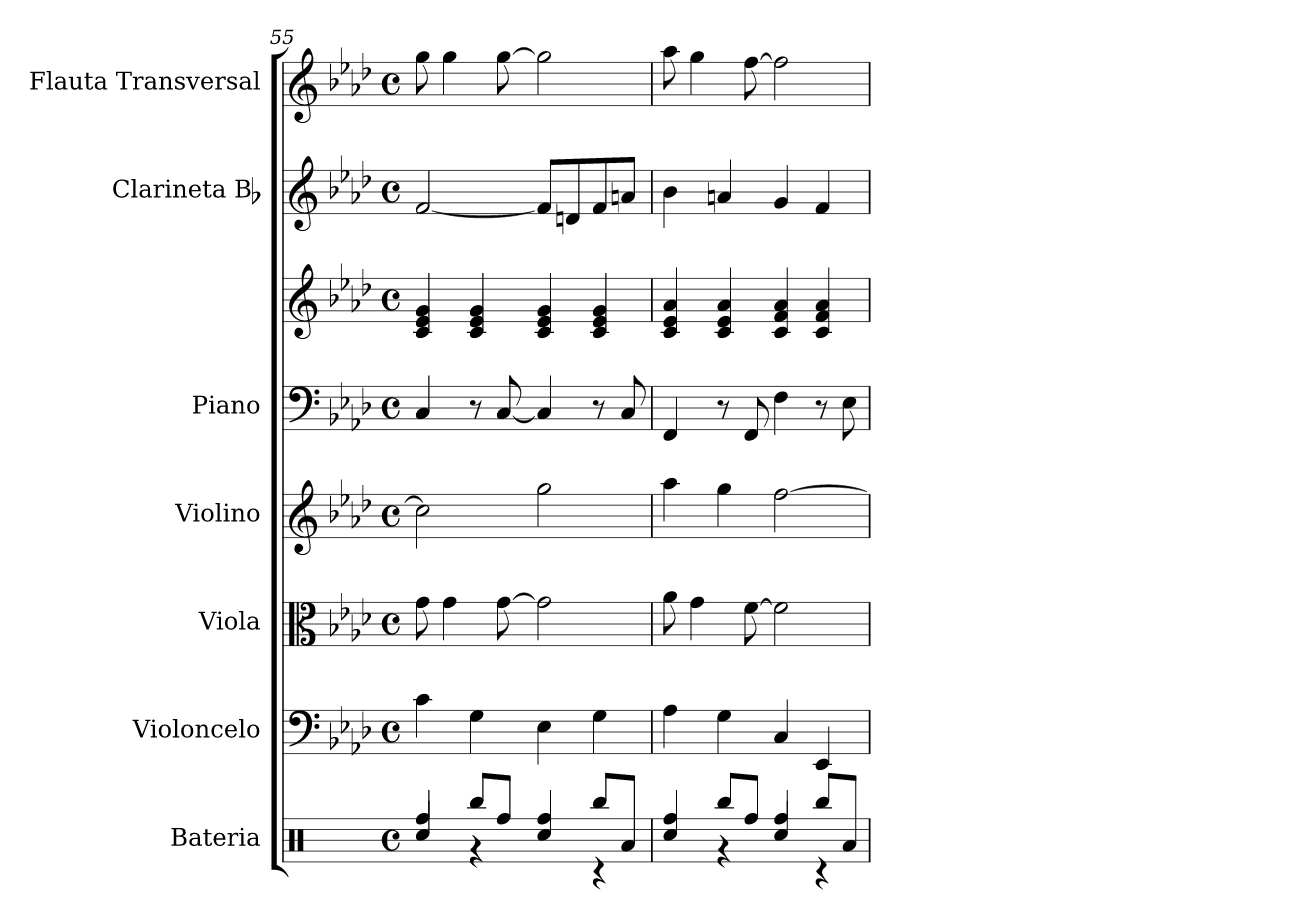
**kern	**kern	**kern	**kern	**kern	**kern	**kern	**kern
*part7	*part6	*part5	*part4	*part3	*part3	*part2	*part1
*staff8	*staff7	*staff6	*staff5	*staff4	*staff3	*staff2	*staff1
*I"Bateria	*I"Violoncelo	*I"Viola	*I"Violino	*I"Piano	*	*I"Clarineta Bb	*I"Flauta Transversal
*I'Bat.	*I'Vc.	*I'Vla	*I'Vln.	*I'Pno	*	*I'Cl. Bb	*I'Fl.
!!LO:PB:g=z
*clefX	*clefF4	*clefC3	*clefG2	*clefF4	*clefG2	*clefG2	*clefG2
*	*	*	*	*	*	*ITrd1c2	*
*k[]	*k[b-e-a-d-]	*k[b-e-a-d-]	*k[b-e-a-d-]	*k[b-e-a-d-]	*k[b-e-a-d-]	*k[b-e-a-d-g-c-]	*k[b-e-a-d-]
*M4/4	*M4/4	*M4/4	*M4/4	*M4/4	*M4/4	*M4/4	*M4/4
*met(c)	*met(c)	*met(c)	*met(c)	*met(c)	*met(c)	*met(c)	*met(c)
=55	=55	=55	=55	=55	=55	=55	=55
*^	*	*	*	*	*	*	*
4Rff/	4Rcc/	4c\	8g\	2cc\]	4C/	4c/ 4e-/ 4g/	[2e-/	8gg\
.	.	.	4g\	.	.	.	.	4gg\
8Rbb/L	4r	4G\	.	.	8r	4c/ 4e-/ 4g/	.	.
8Rff/J	.	.	[8g\	.	[8C/	.	.	[8gg\
4Rff/	4Rcc/	4E-\	2g\]	2gg\	4C/]	4c/ 4e-/ 4g/	8e-/L]	2gg\]
.	.	.	.	.	.	.	8cn/	.
8Rbb/L	4r	4G\	.	.	8r	4c/ 4e-/ 4g/	8e-/	.
8Ra/J	.	.	.	.	8C/	.	8gn/J	.
=56	=56	=56	=56	=56	=56	=56	=56	=56
4Rff/	4Rcc/	4A-\	8a-\	4aa-\	4FF/	4c/ 4e-/ 4a-/	4a-\	8aa-\
.	.	.	4g\	.	.	.	.	4gg\
8Rbb/L	4r	4G\	.	4gg\	8r	4c/ 4e-/ 4a-/	4gn/	.
8Rff/J	.	.	[8f\	.	8FF/	.	.	[8ff\
4Rff/	4Rcc/	4C/	2f\]	[2ff\	4F\	4c/ 4f/ 4a-/	4f/	2ff\]
8Rbb/L	4r	4EE-/	.	.	8r	4c/ 4f/ 4a-/	4e-/	.
8Ra/J	.	.	.	.	8E-\	.	.	.
*v	*v	*	*	*	*	*	*	*
=	=	=	=	=	=	=	=
*-	*-	*-	*-	*-	*-	*-	*-
